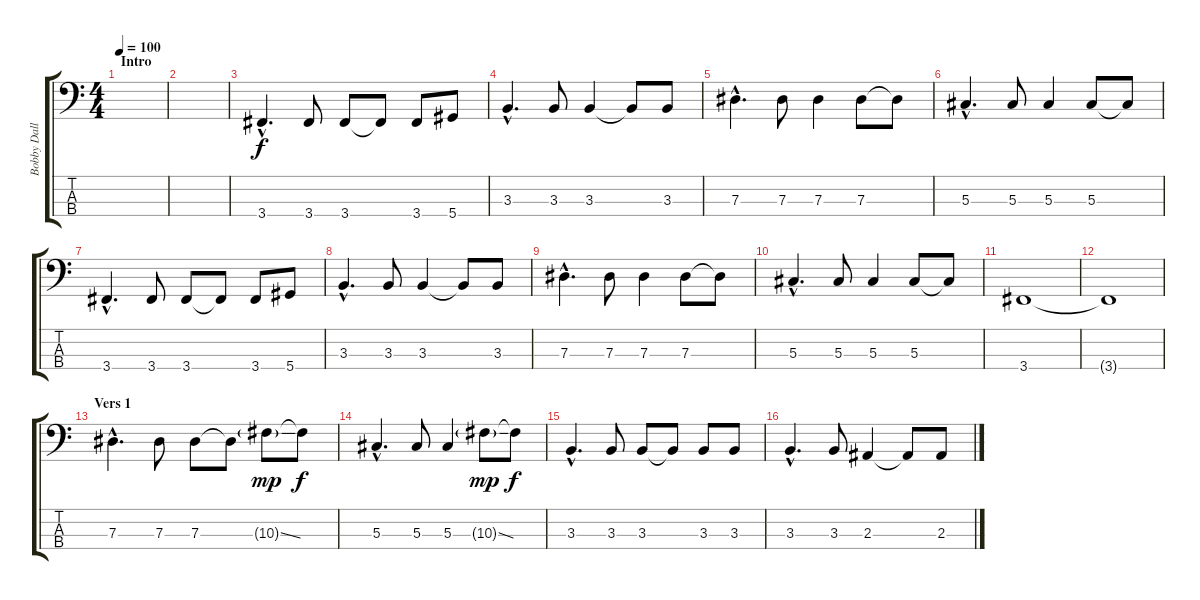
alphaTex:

\track ("Bobby Dall Bass Guitar" "Bobby Dall") {instrument electricbasspick}
\staff {score tabs}
\tuning (Gb2 Db2 Ab1 Eb1) {hide}
\ts (4 4)
\section ("" "Intro")
\tempo 100
\clef f4
\ks c
|
|
3.4{hac}.4{d} 3.4.8 3.4.8 3.4{t}.8 3.4.8 5.4.8 |
3.3{hac}.4{d} 3.3.8 3.3.4 3.3{t}.8 3.3.8 |
7.3{hac}.4{d} 7.3.8 7.3.4 7.3.8 7.3{t}.8 |
5.3{hac}.4{d} 5.3.8 5.3.4 5.3.8 5.3{t}.8 |
3.4{hac}.4{d} 3.4.8 3.4.8 3.4{t}.8 3.4.8 5.4.8 |
3.3{hac}.4{d} 3.3.8 3.3.4 3.3{t}.8 3.3.8 |
7.3{hac}.4{d} 7.3.8 7.3.4 7.3.8 7.3{t}.8 |
5.3{hac}.4{d} 5.3.8 5.3.4 5.3.8 5.3{t}.8 |
3.4.1 |
3.4{t}.1 |
\section ("" "Vers 1")
7.3{hac}.4{d} 7.3.8 7.3.8 7.3{t}.8 10.3{ss g}.8{dy mp} 10.3{t}.8{dy f} |
5.3{hac}.4{d} 5.3.8 5.3.4 10.3{ss g}.8{dy mp} 10.3{t}.8{dy f} |
3.3{hac}.4{d} 3.3.8 3.3.8 3.3{t}.8 3.3.8 3.3.8 |
3.3{hac}.4{d} 3.3.8 2.3.4 2.3{t}.8 2.3.8
